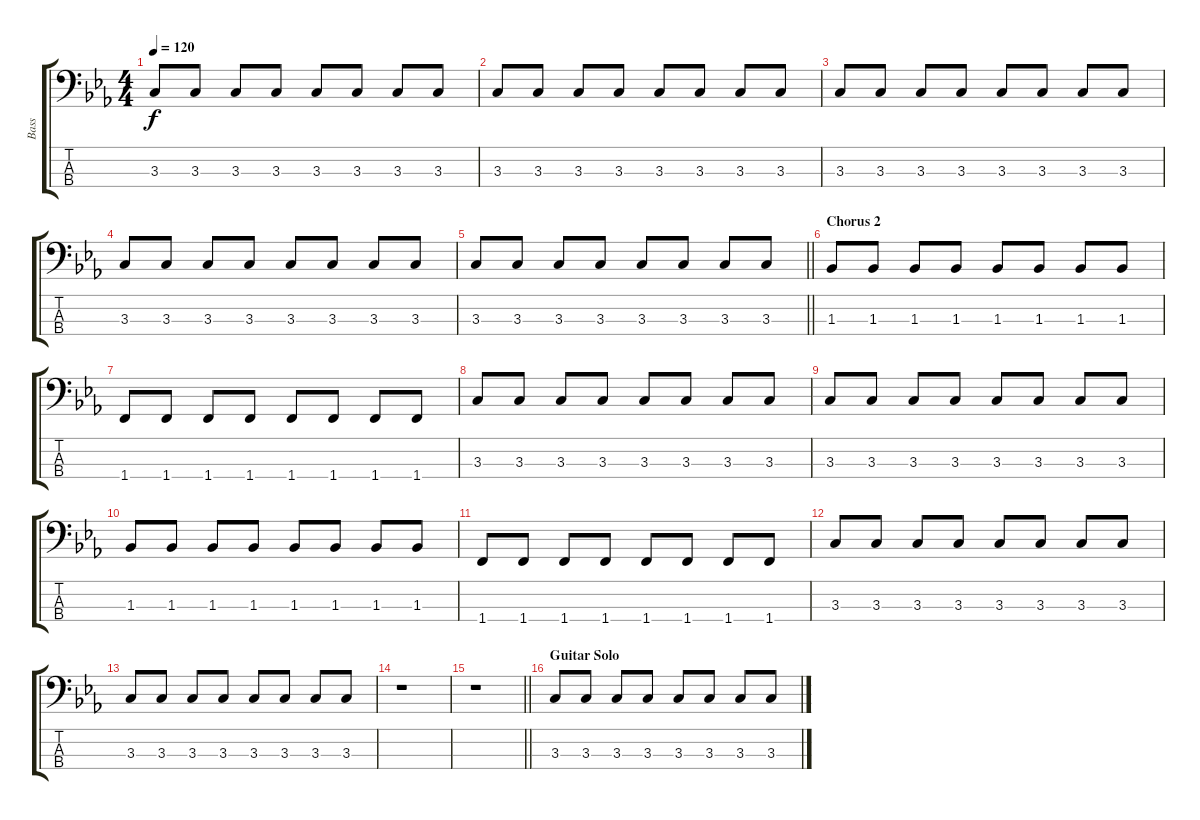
\track ("Bass" "Bass") {instrument electricbassfinger}
\staff {score tabs}
\tuning (G2 D2 A1 E1) {hide}
\ts (4 4)
\tempo 120
\clef f4
\ks cminor
3.3.8{dy f} 3.3.8 3.3.8 3.3.8 3.3.8 3.3.8 3.3.8 3.3.8 |
3.3.8 3.3.8 3.3.8 3.3.8 3.3.8 3.3.8 3.3.8 3.3.8 |
3.3.8 3.3.8 3.3.8 3.3.8 3.3.8 3.3.8 3.3.8 3.3.8 |
3.3.8 3.3.8 3.3.8 3.3.8 3.3.8 3.3.8 3.3.8 3.3.8 |
\barLineRight lightlight
3.3.8 3.3.8 3.3.8 3.3.8 3.3.8 3.3.8 3.3.8 3.3.8 |
\section ("" "Chorus 2")
1.3.8 1.3.8 1.3.8 1.3.8 1.3.8 1.3.8 1.3.8 1.3.8 |
1.4.8 1.4.8 1.4.8 1.4.8 1.4.8 1.4.8 1.4.8 1.4.8 |
3.3.8 3.3.8 3.3.8 3.3.8 3.3.8 3.3.8 3.3.8 3.3.8 |
3.3.8 3.3.8 3.3.8 3.3.8 3.3.8 3.3.8 3.3.8 3.3.8 |
1.3.8 1.3.8 1.3.8 1.3.8 1.3.8 1.3.8 1.3.8 1.3.8 |
1.4.8 1.4.8 1.4.8 1.4.8 1.4.8 1.4.8 1.4.8 1.4.8 |
3.3.8 3.3.8 3.3.8 3.3.8 3.3.8 3.3.8 3.3.8 3.3.8 |
3.3.8 3.3.8 3.3.8 3.3.8 3.3.8 3.3.8 3.3.8 3.3.8 |
r.1 |
\barLineRight lightlight
r.1 |
\section ("" "Guitar Solo")
3.3.8 3.3.8 3.3.8 3.3.8 3.3.8 3.3.8 3.3.8 3.3.8
